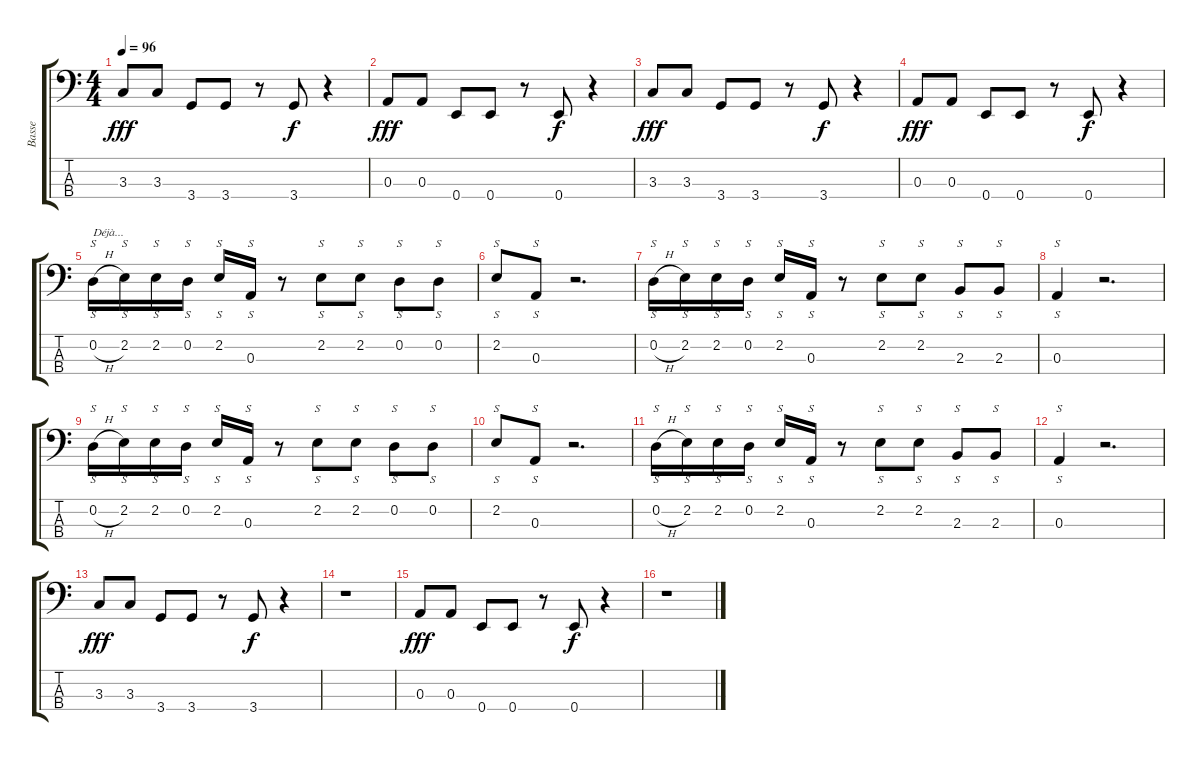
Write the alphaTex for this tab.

\track ("Basse" "Basse") {instrument electricbasspick}
\staff {score tabs}
\tuning (G2 D2 A1 E1) {hide}
\ts (4 4)
\tempo 96
\clef f4
\ks c
3.3.8{dy fff} 3.3.8 3.4.8 3.4.8 r.8 3.4.8{dy f} r.4 |
0.3.8{dy fff} 0.3.8 0.4.8 0.4.8 r.8 0.4.8{dy f} r.4 |
3.3.8{dy fff} 3.3.8 3.4.8 3.4.8 r.8 3.4.8{dy f} r.4 |
0.3.8{dy fff} 0.3.8 0.4.8 0.4.8 r.8 0.4.8{dy f} r.4 |
0.2{h}.16{s txt "Déjà..."} 2.2.16{s} 2.2.16{s} 0.2.16{s} 2.2.16{s} 0.3.16{s} r.8 2.2.8{s} 2.2.8{s} 0.2.8{s} 0.2.8{s} |
2.2.8{s} 0.3.8{s} r.2{d} |
0.2{h}.16{s} 2.2.16{s} 2.2.16{s} 0.2.16{s} 2.2.16{s} 0.3.16{s} r.8 2.2.8{s} 2.2.8{s} 2.3.8{s} 2.3.8{s} |
0.3.4{s} r.2{d} |
0.2{h}.16{s} 2.2.16{s} 2.2.16{s} 0.2.16{s} 2.2.16{s} 0.3.16{s} r.8 2.2.8{s} 2.2.8{s} 0.2.8{s} 0.2.8{s} |
2.2.8{s} 0.3.8{s} r.2{d} |
0.2{h}.16{s} 2.2.16{s} 2.2.16{s} 0.2.16{s} 2.2.16{s} 0.3.16{s} r.8 2.2.8{s} 2.2.8{s} 2.3.8{s} 2.3.8{s} |
0.3.4{s} r.2{d} |
3.3.8{dy fff} 3.3.8 3.4.8 3.4.8 r.8 3.4.8{dy f} r.4 |
r.1 |
0.3.8{dy fff} 0.3.8 0.4.8 0.4.8 r.8 0.4.8{dy f} r.4 |
r.1
